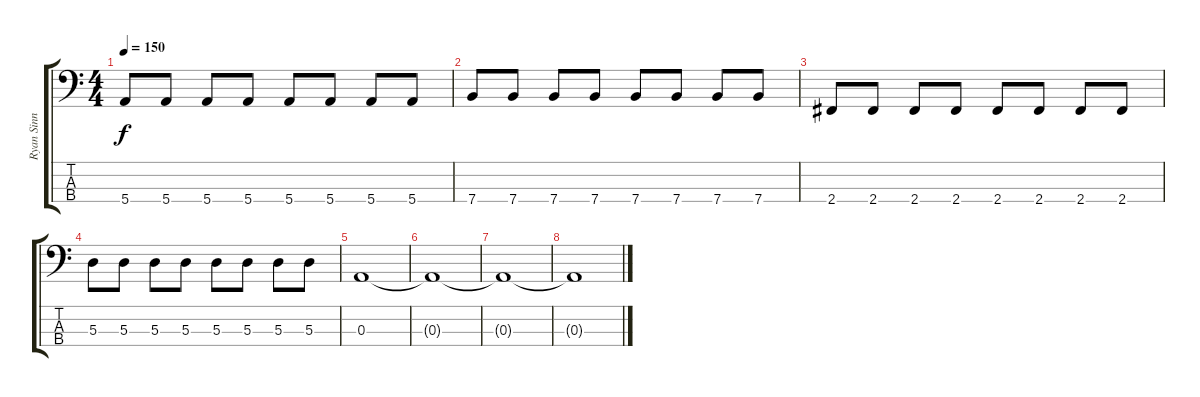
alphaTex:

\track ("Ryan Sinn - Bass" "Ryan Sinn ") {instrument electricbassfinger}
\staff {score tabs}
\tuning (G2 D2 A1 E1) {hide}
\ts (4 4)
\tempo 150
\clef f4
\ks c
5.4.8{dy f} 5.4.8 5.4.8 5.4.8 5.4.8 5.4.8 5.4.8 5.4.8 |
7.4.8 7.4.8 7.4.8 7.4.8 7.4.8 7.4.8 7.4.8 7.4.8 |
2.4.8 2.4.8 2.4.8 2.4.8 2.4.8 2.4.8 2.4.8 2.4.8 |
5.3.8 5.3.8 5.3.8 5.3.8 5.3.8 5.3.8 5.3.8 5.3.8 |
0.3.1 |
0.3{t}.1 |
0.3{t}.1 |
0.3{t}.1
